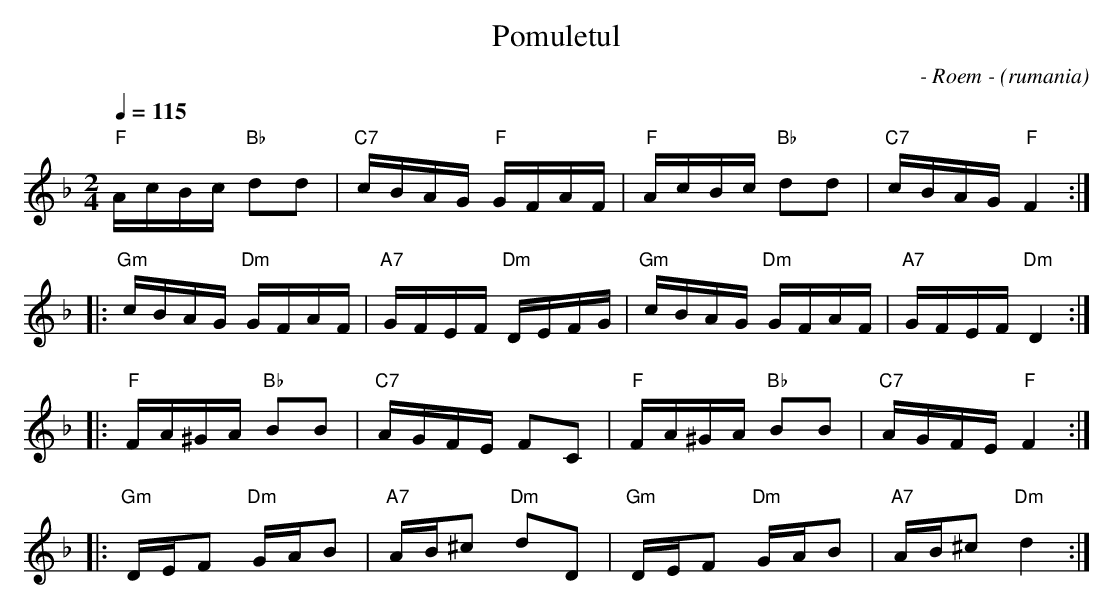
X:1
T:Pomuletul
O:rumania
C:- Roem -
M:2/4
L:1/8
Q:1/4=115
K:Dm
V:1
"F" A/c/B/c/ "Bb" dd |"C7" c/B/A/G/ "F" G/F/A/F/ |"F" A/c/B/c/ "Bb" dd |"C7" c/B/A/G/ "F" F2 :| |:
"Gm" c/B/A/G/ "Dm" G/F/A/F/ |"A7" G/F/E/F/ "Dm" D/E/F/G/ |"Gm" c/B/A/G/ "Dm" G/F/A/F/ |"A7" G/F/E/F/ "Dm" D2 :| |:
"F" F/A/^G/A/ "Bb" BB |"C7" A/G/F/E/ FC |"F" F/A/^G/A/ "Bb" BB |"C7" A/G/F/E/ "F" F2 :| |:
"Gm" D/E/F "Dm" G/A/B |"A7" A/B/^c "Dm" dD |"Gm" D/E/F "Dm" G/A/B |"A7" A/B/^c "Dm" d2 :|
